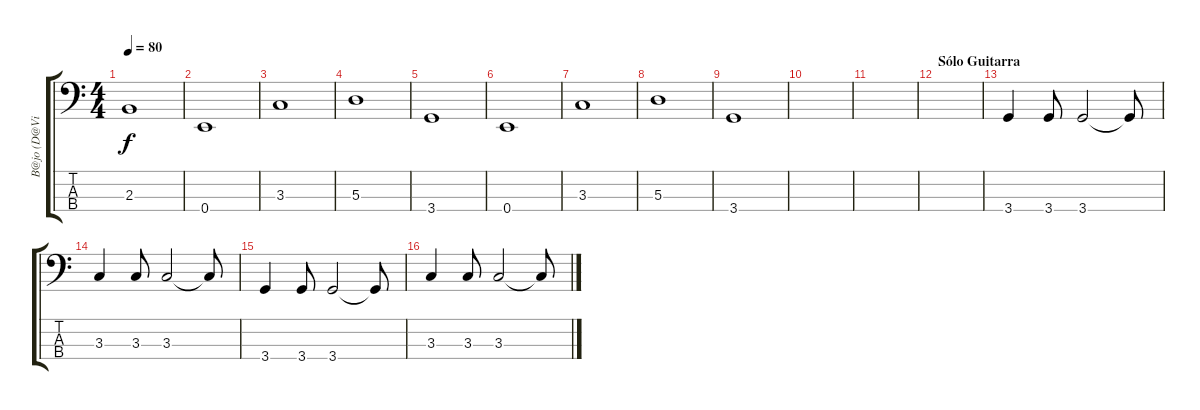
\track ("B@jo (D@Vid SumMeRs)" "B@jo (D@Vi") {instrument electricbasspick}
\staff {score tabs}
\tuning (G2 D2 A1 E1) {hide}
\ts (4 4)
\tempo 80
\clef f4
\ks c
2.3.1{dy f} |
0.4.1 |
3.3.1 |
5.3.1 |
3.4.1 |
0.4.1 |
3.3.1 |
5.3.1 |
3.4.1 |
|
|
\section ("" "Sólo Guitarra")
|
3.4.4 3.4.8 3.4.2 3.4{t}.8 |
3.3.4 3.3.8 3.3.2 3.3{t}.8 |
3.4.4 3.4.8 3.4.2 3.4{t}.8 |
3.3.4 3.3.8 3.3.2 3.3{t}.8
